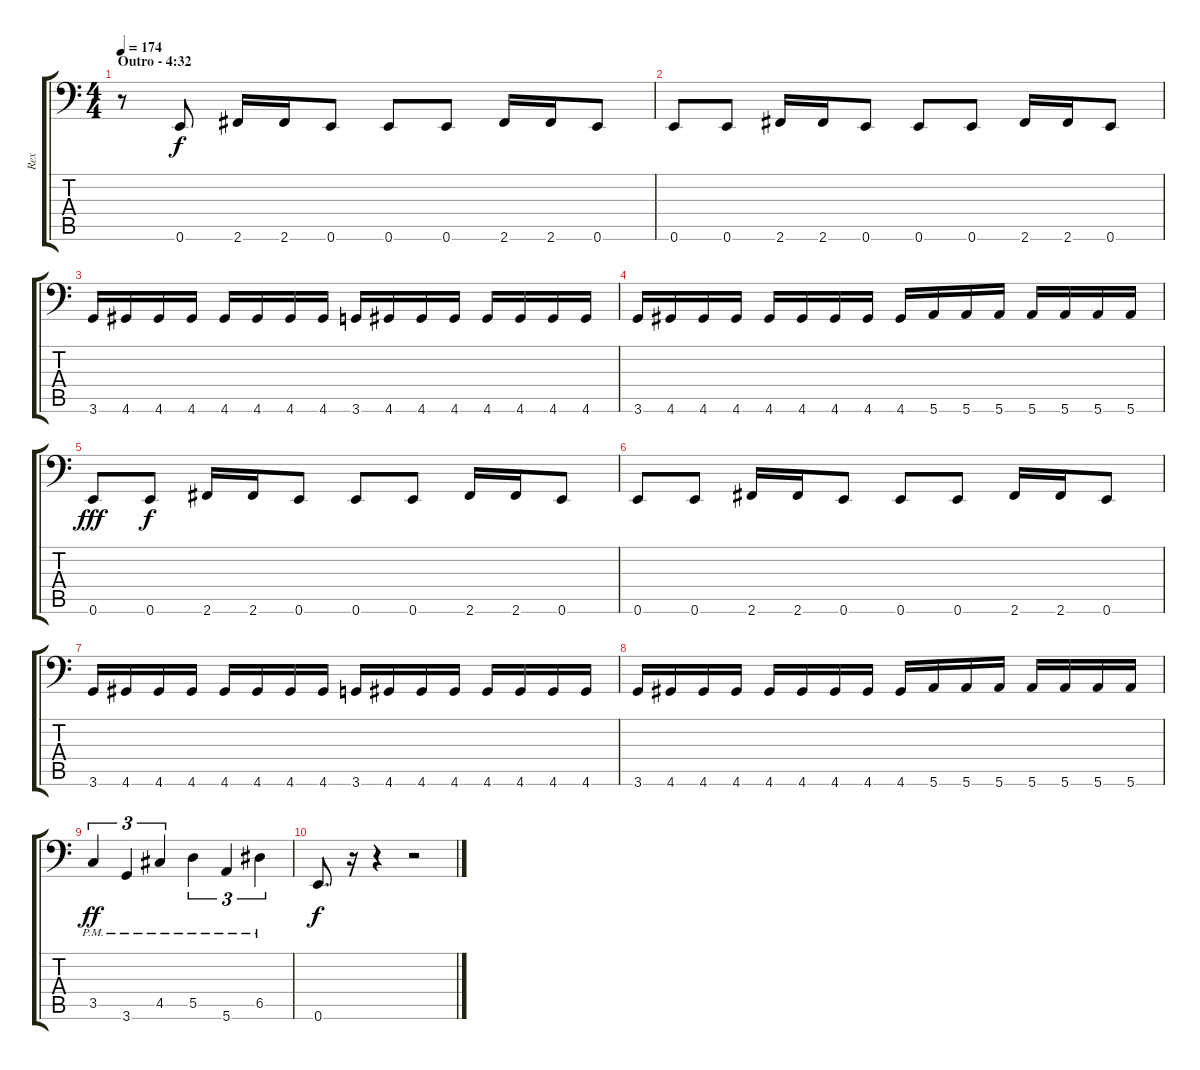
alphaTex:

\track ("Rex" "Rex") {instrument electricbasspick}
\staff {score tabs}
\tuning (E3 B2 G2 D2 A1 E1) {hide}
\ts (4 4)
\section ("" "Outro - 4:32")
\tempo 174
\clef f4
\ks c
r.8{dy f} 0.6.8 2.6.16 2.6.16 0.6.8 0.6.8 0.6.8 2.6.16 2.6.16 0.6.8 |
0.6.8 0.6.8 2.6.16 2.6.16 0.6.8 0.6.8 0.6.8 2.6.16 2.6.16 0.6.8 |
3.6.16 4.6.16 4.6.16 4.6.16 4.6.16 4.6.16 4.6.16 4.6.16 3.6.16 4.6.16 4.6.16 4.6.16 4.6.16 4.6.16 4.6.16 4.6.16 |
3.6.16 4.6.16 4.6.16 4.6.16 4.6.16 4.6.16 4.6.16 4.6.16 4.6.16 5.6.16 5.6.16 5.6.16 5.6.16 5.6.16 5.6.16 5.6.16 |
0.6.8{dy fff} 0.6.8{dy f} 2.6.16 2.6.16 0.6.8 0.6.8 0.6.8 2.6.16 2.6.16 0.6.8 |
0.6.8 0.6.8 2.6.16 2.6.16 0.6.8 0.6.8 0.6.8 2.6.16 2.6.16 0.6.8 |
3.6.16 4.6.16 4.6.16 4.6.16 4.6.16 4.6.16 4.6.16 4.6.16 3.6.16 4.6.16 4.6.16 4.6.16 4.6.16 4.6.16 4.6.16 4.6.16 |
3.6.16 4.6.16 4.6.16 4.6.16 4.6.16 4.6.16 4.6.16 4.6.16 4.6.16 5.6.16 5.6.16 5.6.16 5.6.16 5.6.16 5.6.16 5.6.16 |
3.5{pm}.4{tu (3 2) dy ff} 3.6{pm}.4{tu (3 2)} 4.5{pm}.4{tu (3 2)} 5.5{pm}.4{tu (3 2)} 5.6{pm}.4{tu (3 2)} 6.5{pm}.4{tu (3 2)} |
0.6.8{d dy f} r.16 r.4 r.2
